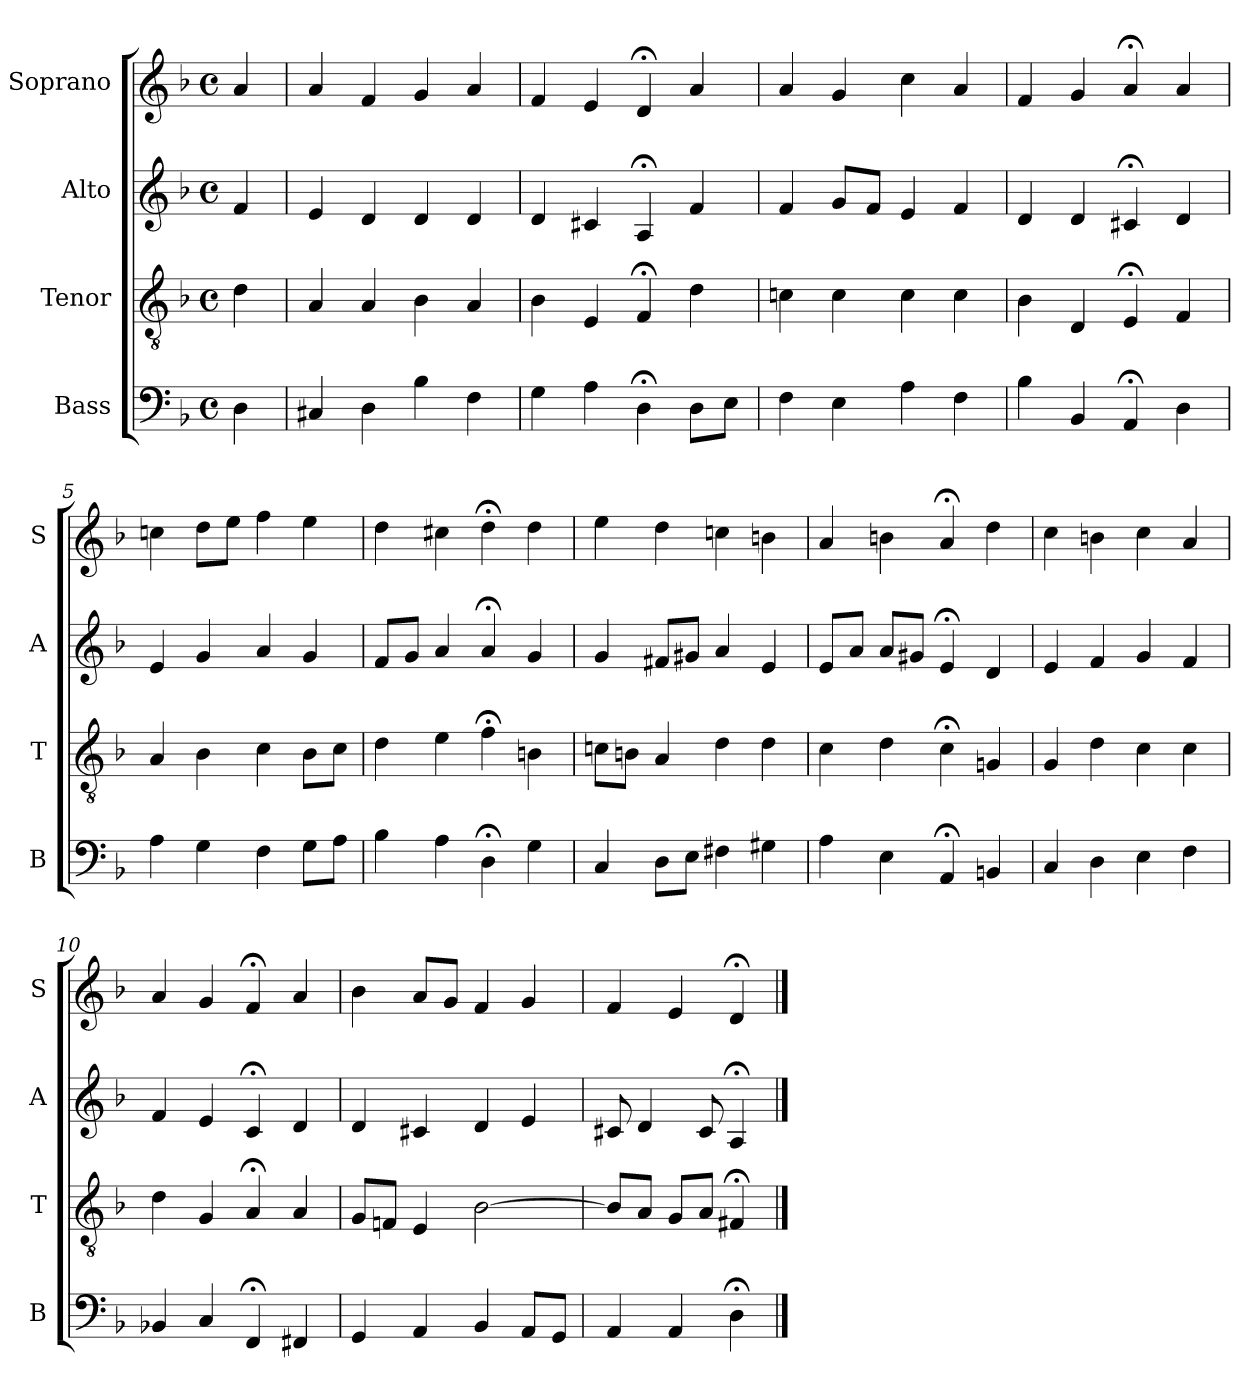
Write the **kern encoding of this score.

**kern	**kern	**kern	**kern
*part4	*part3	*part2	*part1
*staff4	*staff3	*staff2	*staff1
*I"Bass	*I"Tenor	*I"Alto	*I"Soprano
*I'B	*I'T	*I'A	*I'S
*clefF4	*clefGv2	*clefG2	*clefG2
*k[b-]	*k[b-]	*k[b-]	*k[b-]
*d:	*d:	*d:	*d:
*M4/4	*M4/4	*M4/4	*M4/4
*met(c)	*met(c)	*met(c)	*met(c)
*MM100	*MM100	*MM100	*MM100
=	=	=	=
4D	4d	4f	4a
=1	=1	=1	=1
4C#X	4A	4e	4a
4D	4A	4d	4f
4B-	4B-	4d	4g
4F	4A	4d	4a
=2	=2	=2	=2
4G	4B-	4d	4f
4A	4E	4c#X	4e
4D;<	4F;<	4A;<	4d;<
8DL	4d	4f	4a
8EJ	.	.	.
=3	=3	=3	=3
4F	4cn	4f	4a
4E	4c	8gL	4g
.	.	8fJ	.
4A	4c	4e	4cc
4F	4c	4f	4a
=4	=4	=4	=4
4B-	4B-	4d	4f
4BB-	4D	4d	4g
4AA;<	4E;<	4c#X;<	4a;<
4D	4F	4d	4a
=5	=5	=5	=5
4A	4A	4e	4ccn
4G	4B-	4g	8ddL
.	.	.	8eeJ
4F	4c	4a	4ff
8GL	8B-L	4g	4ee
8AJ	8cJ	.	.
=6	=6	=6	=6
4B-	4d	8fL	4dd
.	.	8gJ	.
4A	4e	4a	4cc#X
4D;<	4f;<	4a;<	4dd;<
4G	4Bn	4g	4dd
=7	=7	=7	=7
4C	8cnL	4g	4ee
.	8BnJ	.	.
8DL	4A	8f#XL	4dd
8EJ	.	8g#XJ	.
4F#X	4d	4a	4ccn
4G#X	4d	4e	4bn
=8	=8	=8	=8
4A	4c	8eL	4a
.	.	8aJ	.
4E	4d	8aL	4bn
.	.	8g#XJ	.
4AA;<	4c;<	4e;<	4a;<
4BBn	4Gni	4d	4dd
=9	=9	=9	=9
4Ci	4Gi	4e	4cc
4Di	4di	4f	4bn
4E	4c	4g	4cc
4F	4c	4f	4a
=10	=10	=10	=10
4BB-X	4d	4f	4a
4C	4G	4e	4g
4FF;<	4A;<	4c;<	4f;<
4FF#X	4A	4d	4a
=11	=11	=11	=11
4GG	8GL	4d	4b-
.	8FnJ	.	.
4AAi	4Ei	4c#X	8aL
.	.	.	8gJ
4BB-i	[2B-i	4d	4f
8AAL	.	4e	4g
8GGJ	.	.	.
=12	=12	=12	=12
4AA	8B-iL]	8c#X	4f
.	8AJ	4d	.
4AA	8GL	.	4e
.	8AJ	8c#	.
4D;<	4F#X;<	4A;<	4d;<
==	==	==	==
*-	*-	*-	*-
